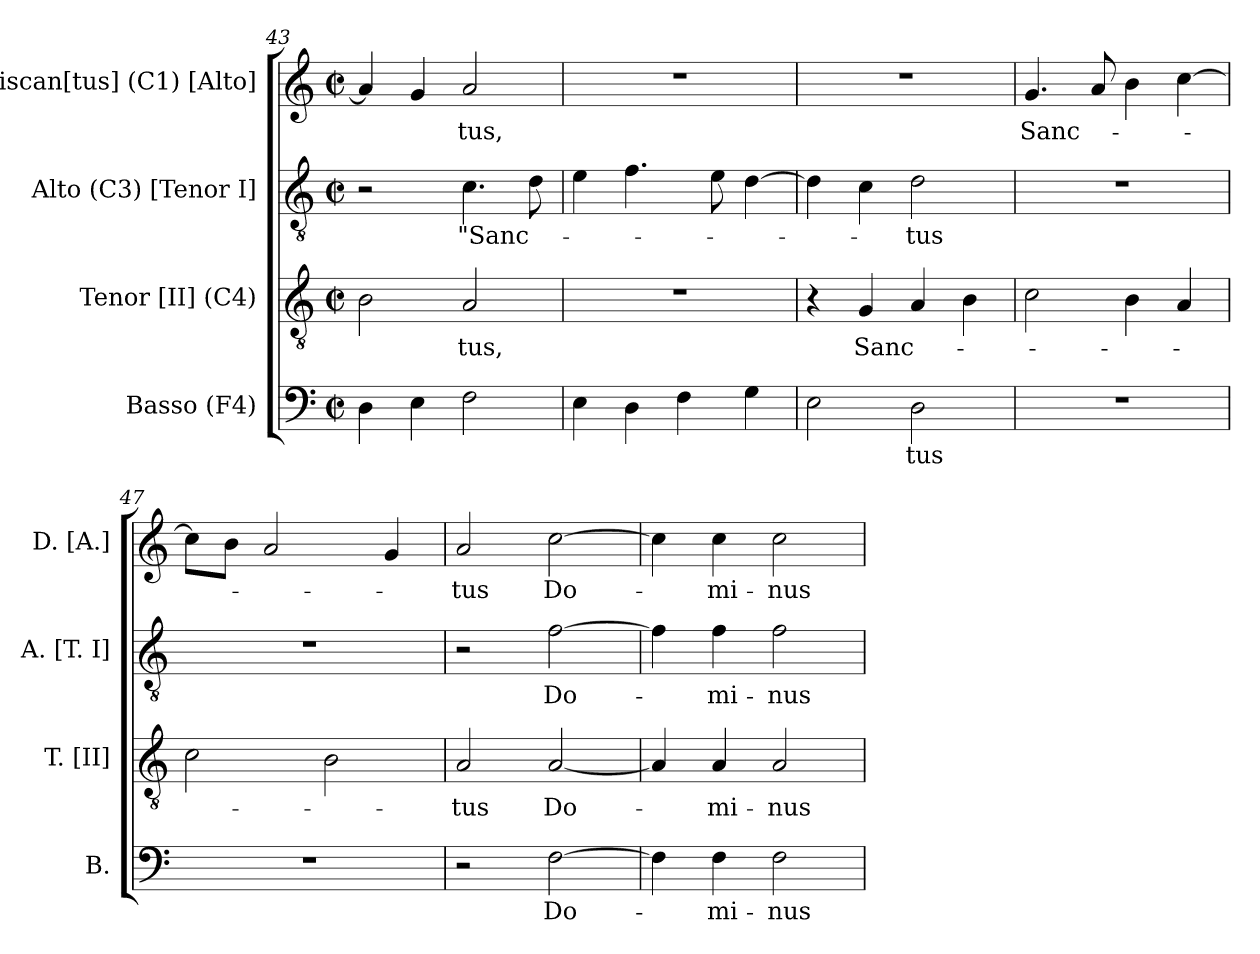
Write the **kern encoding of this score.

**kern	**text	**kern	**text	**kern	**text	**kern	**text
*part4	*part4	*part3	*part3	*part2	*part2	*part1	*part1
*staff4	*staff4	*staff3	*staff3	*staff2	*staff2	*staff1	*staff1
*I"Basso (F4)	*	*I"Tenor [II] (C4)	*	*I"Alto (C3) [Tenor I]	*	*I"Discan[tus] (C1) [Alto]	*
*I'B.	*	*I'T. [II]	*	*I'A. [T. I]	*	*I'D. [A.]	*
*clefF4	*	*clefGv2	*	*clefGv2	*	*clefG2	*
*	*	*ITrd7c12	*	*ITrd7c12	*	*	*
*k[]	*	*k[]	*	*k[]	*	*k[]	*
*C:	*	*C:	*	*C:	*	*C:	*
*M2/2	*	*M2/2	*	*M2/2	*	*M2/2	*
*met(c|)	*	*met(c|)	*	*met(c|)	*	*met(c|)	*
=43	=43	=43	=43	=43	=43	=43	=43
4Di\	.	2BBi\	.	2r	.	4ai/]	.
4Ei\	.	.	.	.	.	4gi/	.
!	!	!	!LO:LY:b:color=#000000	!	!	!	!
!	!	!	!	!	!LO:LY:b:color=#000000	!	!
!	!	!	!	!	!	!	!LO:LY:b:color=#000000
2Fi\	.	2AAi/	-tus,	4.Ci\	"Sanc-	2ai/	-tus,
.	.	.	.	8Di\	.	.	.
=44	=44	=44	=44	=44	=44	=44	=44
4Ei\	.	1r	.	4Ei\	.	1r	.
4Di\	.	.	.	4.Fi\	.	.	.
4Fi\	.	.	.	.	.	.	.
.	.	.	.	8Ei\	.	.	.
4Gi\	.	.	.	[>4Di\	.	.	.
=45	=45	=45	=45	=45	=45	=45	=45
2Ei\	.	4r	.	4Di\]	.	1r	.
!	!	!	!LO:LY:b:color=#000000	!	!	!	!
.	.	4GGi/	Sanc-	4Ci\	.	.	.
!	!LO:LY:b:color=#000000	!	!	!	!	!	!
!	!	!	!	!	!LO:LY:b:color=#000000	!	!
2Di\	-tus	4AAi/	.	2Di\	-tus	.	.
.	.	4BBi\	.	.	.	.	.
=46	=46	=46	=46	=46	=46	=46	=46
!	!	!	!	!	!	!	!LO:LY:b:color=#000000
1r	.	2Ci\	.	1r	.	4.gi/	Sanc-
.	.	.	.	.	.	8ai/	.
.	.	4BBi\	.	.	.	4bi\	.
.	.	4AAi/	.	.	.	[>4cci\	.
=47	=47	=47	=47	=47	=47	=47	=47
1r	.	2Ci\	.	1r	.	8cci\L]	.
.	.	.	.	.	.	8bi\J	.
.	.	.	.	.	.	2ai/	.
.	.	2BBi\	.	.	.	.	.
.	.	.	.	.	.	4gi/	.
!!LO:PB:g=z
=48	=48	=48	=48	=48	=48	=48	=48
!	!	!	!LO:LY:b:color=#000000	!	!	!	!
!	!	!	!	!	!	!	!LO:LY:b:color=#000000
2r	.	2AAi/	-tus	2r	.	2ai/	-tus
!	!LO:LY:b:color=#000000	!	!	!	!	!	!
!	!	!	!LO:LY:b:color=#000000	!	!	!	!
!	!	!	!	!	!LO:LY:b:color=#000000	!	!
!	!	!	!	!	!	!	!LO:LY:b:color=#000000
[>2Fi\	Do-	[<2AAi/	Do-	[>2Fi\	Do-	[>2cci\	Do-
=49	=49	=49	=49	=49	=49	=49	=49
4Fi\]	.	4AAi/]	.	4Fi\]	.	4cci\]	.
!	!LO:LY:b:color=#000000	!	!	!	!	!	!
!	!	!	!LO:LY:b:color=#000000	!	!	!	!
!	!	!	!	!	!LO:LY:b:color=#000000	!	!
!	!	!	!	!	!	!	!LO:LY:b:color=#000000
4Fi\	-mi-	4AAi/	-mi-	4Fi\	-mi-	4cci\	-mi-
!	!LO:LY:b:color=#000000	!	!	!	!	!	!
!	!	!	!LO:LY:b:color=#000000	!	!	!	!
!	!	!	!	!	!LO:LY:b:color=#000000	!	!
!	!	!	!	!	!	!	!LO:LY:b:color=#000000
2Fi\	-nus	2AAi/	-nus	2Fi\	-nus	2cci\	-nus
=	=	=	=	=	=	=	=
*-	*-	*-	*-	*-	*-	*-	*-
